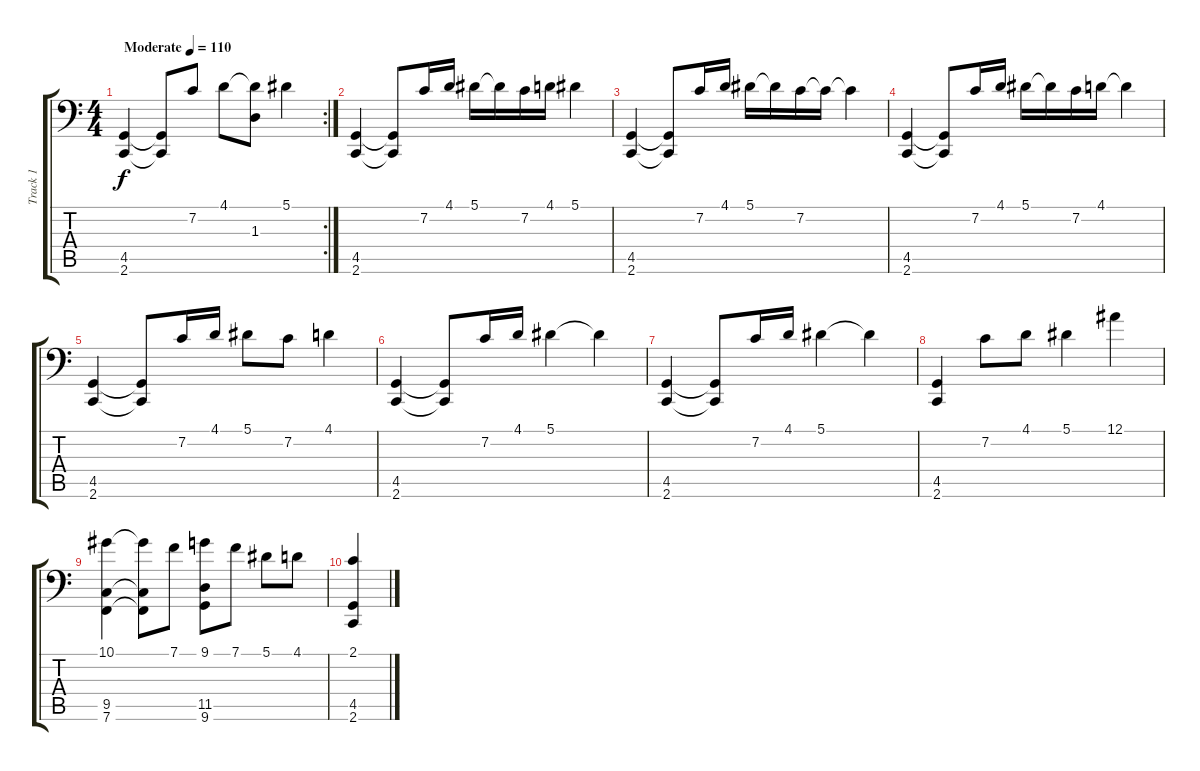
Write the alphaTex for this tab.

\track ("Track 1" "Track 1") {instrument acousticgrandpiano}
\staff {score tabs}
\tuning (Bb3 F3 Db3 Ab2 Eb2 Bb1) {hide}
\rc 2
\ts (4 4)
\tempo (110 "Moderate")
\clef f4
\ks c
(4.5 2.6).4{dy f instrument acousticgrandpiano} (4.5{t} 2.6{t}).8 7.2.8 4.1.8 (4.1{t} 1.3).8 5.1.4 |
(4.5 2.6).4 (4.5{t} 2.6{t}).8 7.2.16 4.1.16 5.1.16 5.1{t}.16 7.2.16 4.1.16 5.1.4 |
(4.5 2.6).4 (4.5{t} 2.6{t}).8 7.2.16 4.1.16 5.1.16 5.1{t}.16 7.2.16 7.2{t}.16 7.2{t}.4 |
(4.5 2.6).4 (4.5{t} 2.6{t}).8 7.2.16 4.1.16 5.1.16 5.1{t}.16 7.2.16 4.1.16 4.1{t}.4 |
(4.5 2.6).4 (4.5{t} 2.6{t}).8 7.2.16 4.1.16 5.1.8 7.2.8 4.1.4 |
(4.5 2.6).4 (4.5{t} 2.6{t}).8 7.2.16 4.1.16 5.1.4 5.1{t}.4 |
(4.5 2.6).4 (4.5{t} 2.6{t}).8 7.2.16 4.1.16 5.1.4 5.1{t}.4 |
(4.5 2.6).4 7.2.8 4.1.8 5.1.4 12.1.4 |
(10.1 9.5 7.6).4 (10.1{t} 9.5{t} 7.6{t}).8 7.1.8 (9.1 11.5 9.6).8 7.1.8 5.1.8 4.1.8 |
(2.1 4.5 2.6).4
